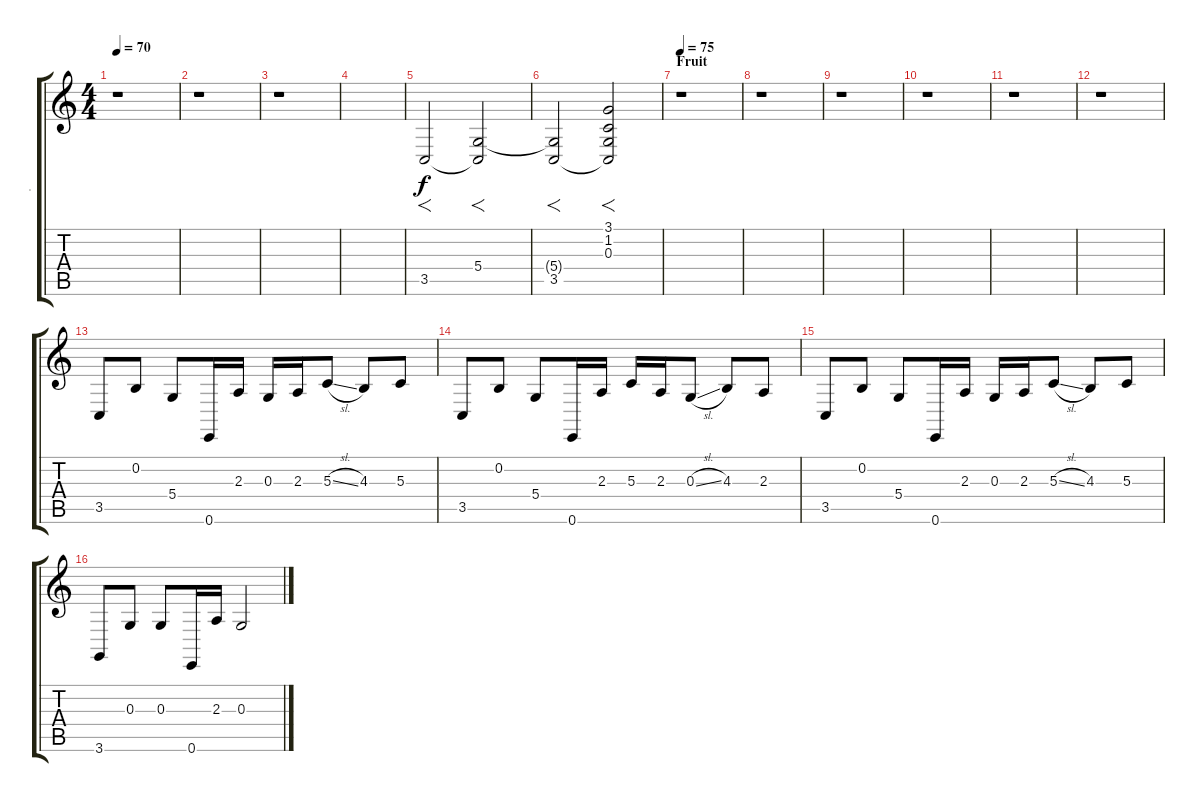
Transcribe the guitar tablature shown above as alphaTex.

\track ("." ".") {instrument lead1square}
\staff {score tabs}
\tuning (E4 B3 G3 D3 A2 E2) {hide}
\ts (4 4)
\tempo 70
\clef g2
\ks c
r.1{dy f} |
r.1 |
r.1 |
|
3.5.2{f} (5.4 3.5{t}).2{f} |
(5.4{t} 3.5).2{f} (3.1 1.2 0.3 3.5{t}).2{f} |
\section ("" "Fruit")
\tempo 75
r.1 |
r.1 |
r.1 |
r.1 |
r.1 |
r.1 |
3.5.8{volume 16 instrument lead8bassandlead} 0.2.8 5.4.8 0.6.16 2.3.16 0.3.16 2.3.16 5.3{sl}.8 4.3.8 5.3.8 |
3.5.8 0.2.8 5.4.8 0.6.16 2.3.16 5.3.16 2.3.16 0.3{sl}.8 4.3.8 2.3.8 |
3.5.8 0.2.8 5.4.8 0.6.16 2.3.16 0.3.16 2.3.16 5.3{sl}.8 4.3.8 5.3.8 |
3.6.8 0.3.8 0.3.8 0.6.16 2.3.16 0.3.2
